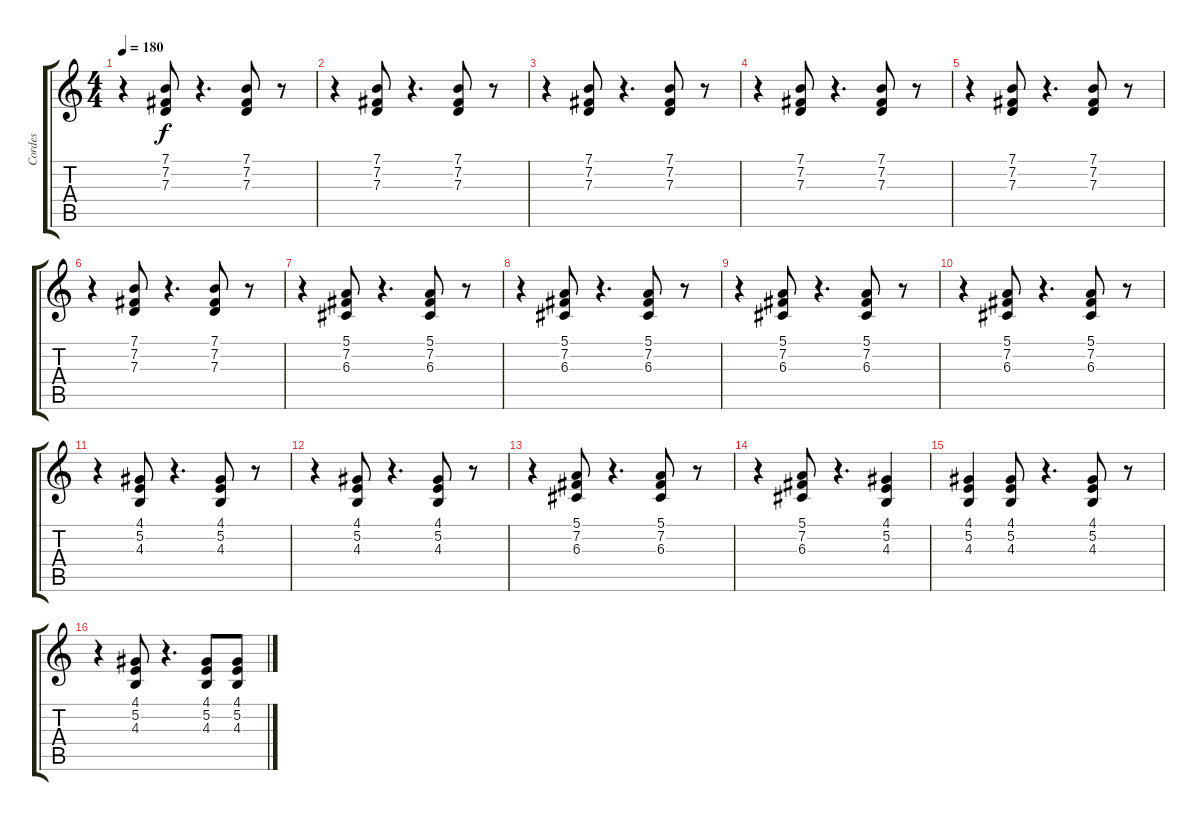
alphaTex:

\track ("Cordes" "Cordes") {instrument pizzicatostrings}
\staff {score tabs}
\tuning (E4 B3 G3 D3 A2 E2) {hide}
\ts (4 4)
\tempo 180
\clef g2
\ks c
r.4{dy f} (7.1 7.2 7.3).8 r.4{d} (7.1 7.2 7.3).8 r.8 |
r.4 (7.1 7.2 7.3).8 r.4{d} (7.1 7.2 7.3).8 r.8 |
r.4 (7.1 7.2 7.3).8 r.4{d} (7.1 7.2 7.3).8 r.8 |
r.4 (7.1 7.2 7.3).8 r.4{d} (7.1 7.2 7.3).8 r.8 |
r.4 (7.1 7.2 7.3).8 r.4{d} (7.1 7.2 7.3).8 r.8 |
r.4 (7.1 7.2 7.3).8 r.4{d} (7.1 7.2 7.3).8 r.8 |
r.4 (5.1 7.2 6.3).8 r.4{d} (5.1 7.2 6.3).8 r.8 |
r.4 (5.1 7.2 6.3).8 r.4{d} (5.1 7.2 6.3).8 r.8 |
r.4 (5.1 7.2 6.3).8 r.4{d} (5.1 7.2 6.3).8 r.8 |
r.4 (5.1 7.2 6.3).8 r.4{d} (5.1 7.2 6.3).8 r.8 |
r.4 (4.1 5.2 4.3).8 r.4{d} (4.1 5.2 4.3).8 r.8 |
r.4 (4.1 5.2 4.3).8 r.4{d} (4.1 5.2 4.3).8 r.8 |
r.4 (5.1 7.2 6.3).8 r.4{d} (5.1 7.2 6.3).8 r.8 |
r.4 (5.1 7.2 6.3).8 r.4{d} (4.1 5.2 4.3).4 |
(4.1 5.2 4.3).4 (4.1 5.2 4.3).8 r.4{d} (4.1 5.2 4.3).8 r.8 |
r.4 (4.1 5.2 4.3).8 r.4{d} (4.1 5.2 4.3).8 (4.1 5.2 4.3).8
